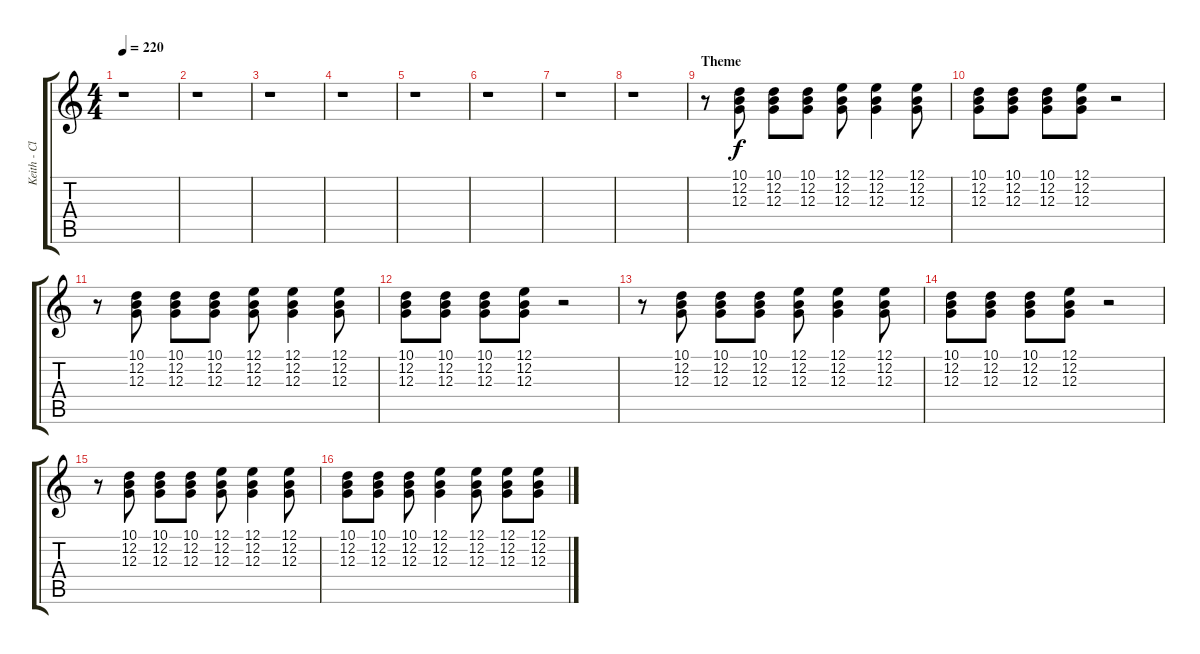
\track ("Keith - Clavinet RH" "Keith - Cl") {instrument clavinet}
\staff {score tabs}
\tuning (E4 B3 G3 D3 A2 E2) {hide}
\ts (4 4)
\tempo 220
\clef g2
\ks c
r.1{dy f} |
r.1 |
r.1 |
r.1 |
r.1 |
r.1 |
r.1 |
r.1 |
\section ("" "Theme")
r.8 (10.1 12.2 12.3).8 (10.1 12.2 12.3).8 (10.1 12.2 12.3).8 (12.1 12.2 12.3).8 (12.1 12.2 12.3).4 (12.1 12.2 12.3).8 |
(10.1 12.2 12.3).8 (10.1 12.2 12.3).8 (10.1 12.2 12.3).8 (12.1 12.2 12.3).8 r.2 |
r.8 (10.1 12.2 12.3).8 (10.1 12.2 12.3).8 (10.1 12.2 12.3).8 (12.1 12.2 12.3).8 (12.1 12.2 12.3).4 (12.1 12.2 12.3).8 |
(10.1 12.2 12.3).8 (10.1 12.2 12.3).8 (10.1 12.2 12.3).8 (12.1 12.2 12.3).8 r.2 |
r.8 (10.1 12.2 12.3).8 (10.1 12.2 12.3).8 (10.1 12.2 12.3).8 (12.1 12.2 12.3).8 (12.1 12.2 12.3).4 (12.1 12.2 12.3).8 |
(10.1 12.2 12.3).8 (10.1 12.2 12.3).8 (10.1 12.2 12.3).8 (12.1 12.2 12.3).8 r.2 |
r.8 (10.1 12.2 12.3).8 (10.1 12.2 12.3).8 (10.1 12.2 12.3).8 (12.1 12.2 12.3).8 (12.1 12.2 12.3).4 (12.1 12.2 12.3).8 |
(10.1 12.2 12.3).8 (10.1 12.2 12.3).8 (10.1 12.2 12.3).8 (12.1 12.2 12.3).4 (12.1 12.2 12.3).8 (12.1 12.2 12.3).8 (12.1 12.2 12.3).8
